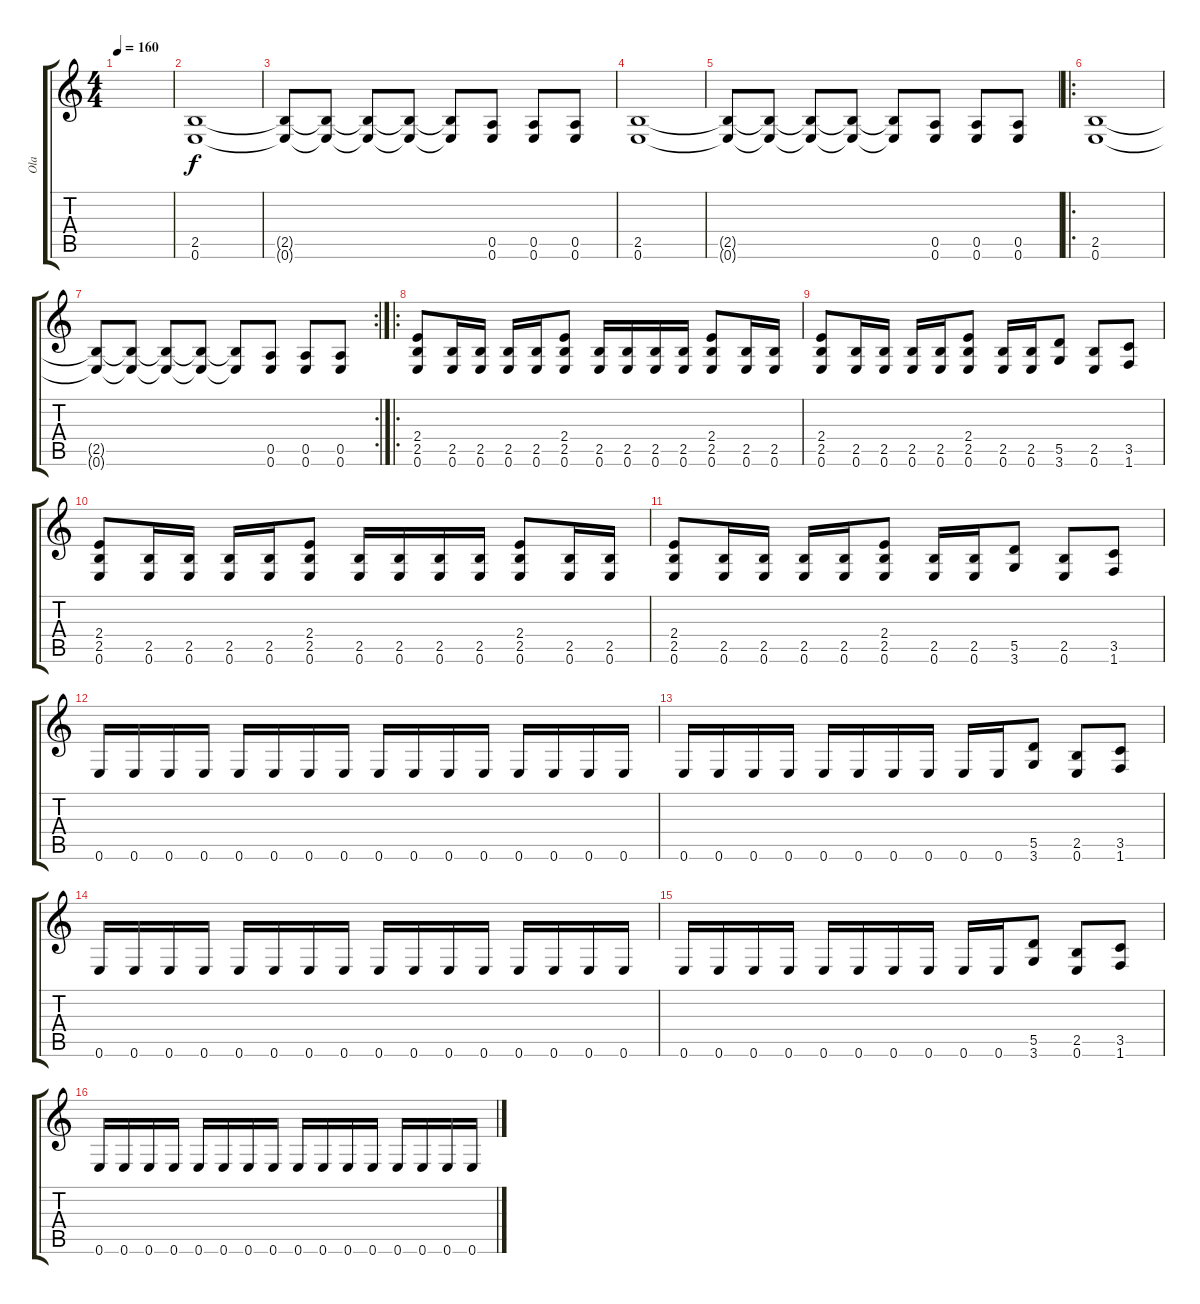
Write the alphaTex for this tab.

\track ("Ola" "Ola") {instrument distortionguitar}
\staff {score tabs}
\tuning (E4 B3 G3 D3 A2 E2) {hide}
\ts (4 4)
\tempo 160
\clef g2
\ks c
|
(2.5 0.6).1 |
(2.5{t} 0.6{t}).8 (2.5{t} 0.6{t}).8 (2.5{t} 0.6{t}).8 (2.5{t} 0.6{t}).8 (2.5{t} 0.6{t}).8 (0.5 0.6).8 (0.5 0.6).8 (0.5 0.6).8 |
(2.5 0.6).1 |
(2.5{t} 0.6{t}).8 (2.5{t} 0.6{t}).8 (2.5{t} 0.6{t}).8 (2.5{t} 0.6{t}).8 (2.5{t} 0.6{t}).8 (0.5 0.6).8 (0.5 0.6).8 (0.5 0.6).8 |
\ro
(2.5 0.6).1 |
\rc 2
(2.5{t} 0.6{t}).8 (2.5{t} 0.6{t}).8 (2.5{t} 0.6{t}).8 (2.5{t} 0.6{t}).8 (2.5{t} 0.6{t}).8 (0.5 0.6).8 (0.5 0.6).8 (0.5 0.6).8 |
\ro
(2.4 2.5 0.6).8 (2.5 0.6).16 (2.5 0.6).16 (2.5 0.6).16 (2.5 0.6).16 (2.4 2.5 0.6).8 (2.5 0.6).16 (2.5 0.6).16 (2.5 0.6).16 (2.5 0.6).16 (2.4 2.5 0.6).8 (2.5 0.6).16 (2.5 0.6).16 |
(2.4 2.5 0.6).8 (2.5 0.6).16 (2.5 0.6).16 (2.5 0.6).16 (2.5 0.6).16 (2.4 2.5 0.6).8 (2.5 0.6).16 (2.5 0.6).16 (5.5 3.6).8 (2.5 0.6).8 (3.5 1.6).8 |
(2.4 2.5 0.6).8 (2.5 0.6).16 (2.5 0.6).16 (2.5 0.6).16 (2.5 0.6).16 (2.4 2.5 0.6).8 (2.5 0.6).16 (2.5 0.6).16 (2.5 0.6).16 (2.5 0.6).16 (2.4 2.5 0.6).8 (2.5 0.6).16 (2.5 0.6).16 |
(2.4 2.5 0.6).8 (2.5 0.6).16 (2.5 0.6).16 (2.5 0.6).16 (2.5 0.6).16 (2.4 2.5 0.6).8 (2.5 0.6).16 (2.5 0.6).16 (5.5 3.6).8 (2.5 0.6).8 (3.5 1.6).8 |
0.6.16 0.6.16 0.6.16 0.6.16 0.6.16 0.6.16 0.6.16 0.6.16 0.6.16 0.6.16 0.6.16 0.6.16 0.6.16 0.6.16 0.6.16 0.6.16 |
0.6.16 0.6.16 0.6.16 0.6.16 0.6.16 0.6.16 0.6.16 0.6.16 0.6.16 0.6.16 (5.5 3.6).8 (2.5 0.6).8 (3.5 1.6).8 |
0.6.16 0.6.16 0.6.16 0.6.16 0.6.16 0.6.16 0.6.16 0.6.16 0.6.16 0.6.16 0.6.16 0.6.16 0.6.16 0.6.16 0.6.16 0.6.16 |
0.6.16 0.6.16 0.6.16 0.6.16 0.6.16 0.6.16 0.6.16 0.6.16 0.6.16 0.6.16 (5.5 3.6).8 (2.5 0.6).8 (3.5 1.6).8 |
0.6.16 0.6.16 0.6.16 0.6.16 0.6.16 0.6.16 0.6.16 0.6.16 0.6.16 0.6.16 0.6.16 0.6.16 0.6.16 0.6.16 0.6.16 0.6.16
